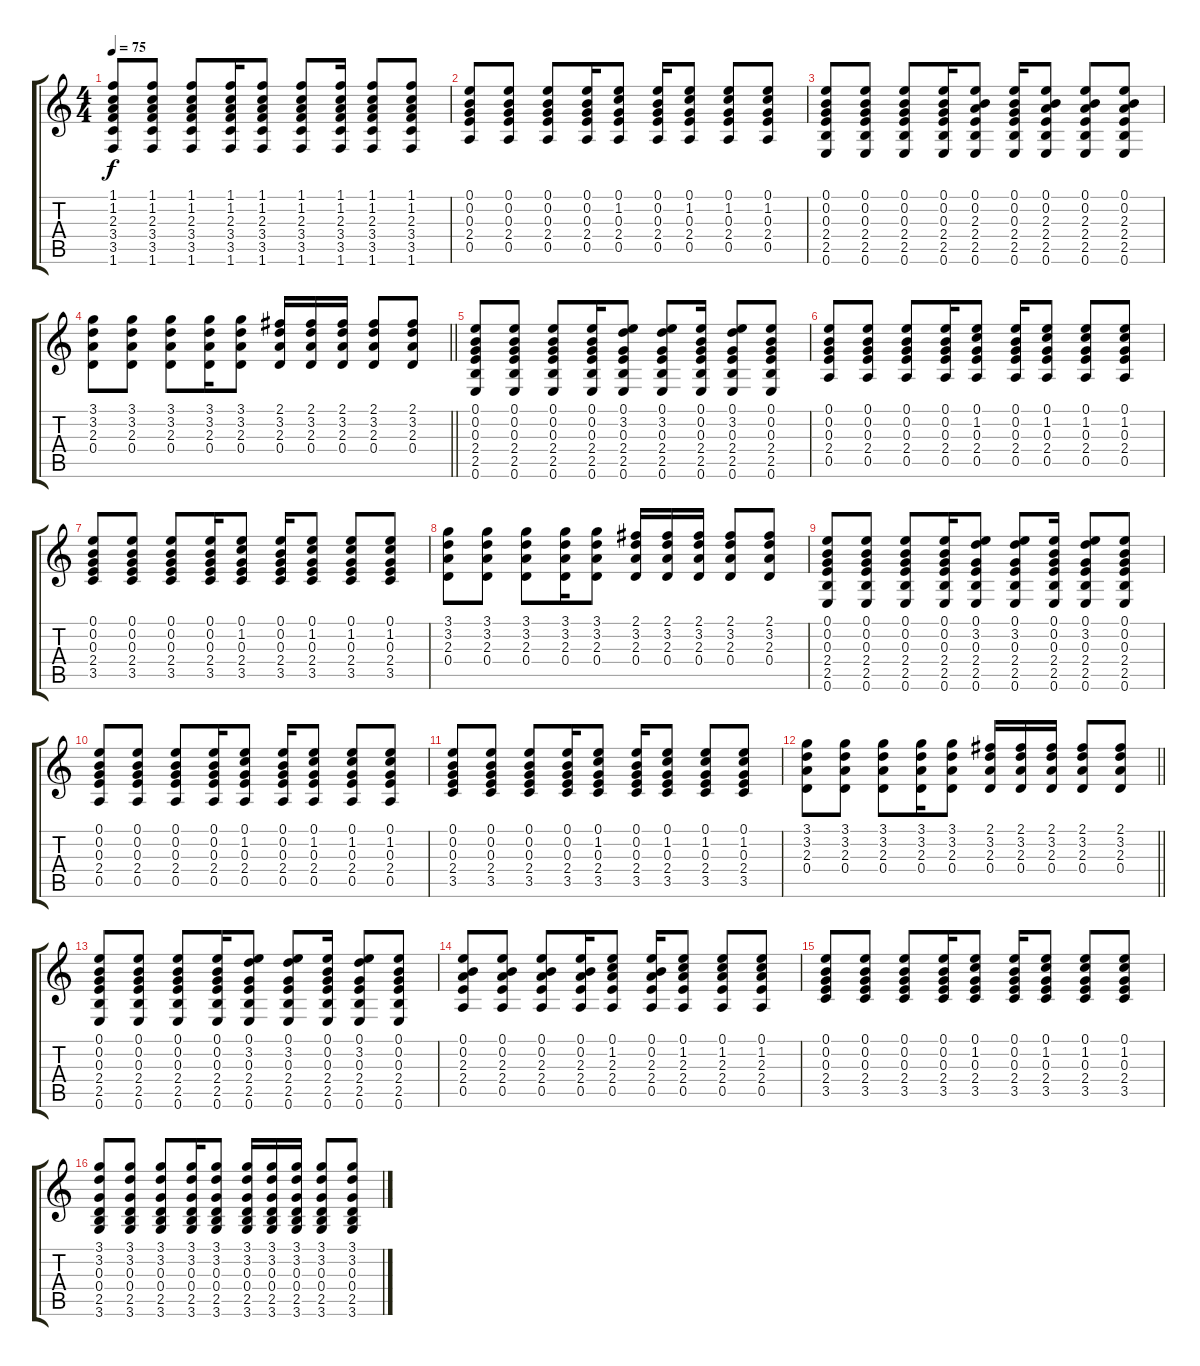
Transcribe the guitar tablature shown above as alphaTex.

\track "" {instrument acousticguitarnylon}
\staff {score tabs}
\tuning (E4 B3 G3 D3 A2 E2) {hide}
\ts (4 4)
\tempo 75
\clef g2
\ks c
(1.1 1.2 2.3 3.4 3.5 1.6).8{dy f} (1.1 1.2 2.3 3.4 3.5 1.6).8 (1.1 1.2 2.3 3.4 3.5 1.6).8 (1.1 1.2 2.3 3.4 3.5 1.6).16 (1.1 1.2 2.3 3.4 3.5 1.6).8 (1.1 1.2 2.3 3.4 3.5 1.6).8 (1.1 1.2 2.3 3.4 3.5 1.6).16 (1.1 1.2 2.3 3.4 3.5 1.6).8 (1.1 1.2 2.3 3.4 3.5 1.6).8 |
(0.1 0.2 0.3 2.4 0.5).8 (0.1 0.2 0.3 2.4 0.5).8 (0.1 0.2 0.3 2.4 0.5).8 (0.1 0.2 0.3 2.4 0.5).16 (0.1 1.2 0.3 2.4 0.5).8 (0.1 0.2 0.3 2.4 0.5).16 (0.1 1.2 0.3 2.4 0.5).8 (0.1 1.2 0.3 2.4 0.5).8 (0.1 1.2 0.3 2.4 0.5).8 |
(0.1 0.2 0.3 2.4 2.5 0.6).8 (0.1 0.2 0.3 2.4 2.5 0.6).8 (0.1 0.2 0.3 2.4 2.5 0.6).8 (0.1 0.2 0.3 2.4 2.5 0.6).16 (0.1 0.2 2.3 2.4 2.5 0.6).8 (0.1 0.2 0.3 2.4 2.5 0.6).16 (0.1 0.2 2.3 2.4 2.5 0.6).8 (0.1 0.2 2.3 2.4 2.5 0.6).8 (0.1 0.2 2.3 2.4 2.5 0.6).8 |
\barLineRight lightlight
(3.1 3.2 2.3 0.4).8 (3.1 3.2 2.3 0.4).8 (3.1 3.2 2.3 0.4).8 (3.1 3.2 2.3 0.4).16 (3.1 3.2 2.3 0.4).8 (2.1 3.2 2.3 0.4).16 (2.1 3.2 2.3 0.4).16 (2.1 3.2 2.3 0.4).16 (2.1 3.2 2.3 0.4).8 (2.1 3.2 2.3 0.4).8 |
\section ("" "")
(0.1 0.2 0.3 2.4 2.5 0.6).8 (0.1 0.2 0.3 2.4 2.5 0.6).8 (0.1 0.2 0.3 2.4 2.5 0.6).8 (0.1 0.2 0.3 2.4 2.5 0.6).16 (0.1 3.2 0.3 2.4 2.5 0.6).8 (0.1 3.2 0.3 2.4 2.5 0.6).8 (0.1 0.2 0.3 2.4 2.5 0.6).16 (0.1 3.2 0.3 2.4 2.5 0.6).8 (0.1 0.2 0.3 2.4 2.5 0.6).8 |
(0.1 0.2 0.3 2.4 0.5).8 (0.1 0.2 0.3 2.4 0.5).8 (0.1 0.2 0.3 2.4 0.5).8 (0.1 0.2 0.3 2.4 0.5).16 (0.1 1.2 0.3 2.4 0.5).8 (0.1 0.2 0.3 2.4 0.5).16 (0.1 1.2 0.3 2.4 0.5).8 (0.1 1.2 0.3 2.4 0.5).8 (0.1 1.2 0.3 2.4 0.5).8 |
(0.1 0.2 0.3 2.4 3.5).8 (0.1 0.2 0.3 2.4 3.5).8 (0.1 0.2 0.3 2.4 3.5).8 (0.1 0.2 0.3 2.4 3.5).16 (0.1 1.2 0.3 2.4 3.5).8 (0.1 0.2 0.3 2.4 3.5).16 (0.1 1.2 0.3 2.4 3.5).8 (0.1 1.2 0.3 2.4 3.5).8 (0.1 1.2 0.3 2.4 3.5).8 |
(3.1 3.2 2.3 0.4).8 (3.1 3.2 2.3 0.4).8 (3.1 3.2 2.3 0.4).8 (3.1 3.2 2.3 0.4).16 (3.1 3.2 2.3 0.4).8 (2.1 3.2 2.3 0.4).16 (2.1 3.2 2.3 0.4).16 (2.1 3.2 2.3 0.4).16 (2.1 3.2 2.3 0.4).8 (2.1 3.2 2.3 0.4).8 |
(0.1 0.2 0.3 2.4 2.5 0.6).8 (0.1 0.2 0.3 2.4 2.5 0.6).8 (0.1 0.2 0.3 2.4 2.5 0.6).8 (0.1 0.2 0.3 2.4 2.5 0.6).16 (0.1 3.2 0.3 2.4 2.5 0.6).8 (0.1 3.2 0.3 2.4 2.5 0.6).8 (0.1 0.2 0.3 2.4 2.5 0.6).16 (0.1 3.2 0.3 2.4 2.5 0.6).8 (0.1 0.2 0.3 2.4 2.5 0.6).8 |
(0.1 0.2 0.3 2.4 0.5).8 (0.1 0.2 0.3 2.4 0.5).8 (0.1 0.2 0.3 2.4 0.5).8 (0.1 0.2 0.3 2.4 0.5).16 (0.1 1.2 0.3 2.4 0.5).8 (0.1 0.2 0.3 2.4 0.5).16 (0.1 1.2 0.3 2.4 0.5).8 (0.1 1.2 0.3 2.4 0.5).8 (0.1 1.2 0.3 2.4 0.5).8 |
(0.1 0.2 0.3 2.4 3.5).8 (0.1 0.2 0.3 2.4 3.5).8 (0.1 0.2 0.3 2.4 3.5).8 (0.1 0.2 0.3 2.4 3.5).16 (0.1 1.2 0.3 2.4 3.5).8 (0.1 0.2 0.3 2.4 3.5).16 (0.1 1.2 0.3 2.4 3.5).8 (0.1 1.2 0.3 2.4 3.5).8 (0.1 1.2 0.3 2.4 3.5).8 |
\barLineRight lightlight
(3.1 3.2 2.3 0.4).8 (3.1 3.2 2.3 0.4).8 (3.1 3.2 2.3 0.4).8 (3.1 3.2 2.3 0.4).16 (3.1 3.2 2.3 0.4).8 (2.1 3.2 2.3 0.4).16 (2.1 3.2 2.3 0.4).16 (2.1 3.2 2.3 0.4).16 (2.1 3.2 2.3 0.4).8 (2.1 3.2 2.3 0.4).8 |
\section ("" "")
(0.1 0.2 0.3 2.4 2.5 0.6).8 (0.1 0.2 0.3 2.4 2.5 0.6).8 (0.1 0.2 0.3 2.4 2.5 0.6).8 (0.1 0.2 0.3 2.4 2.5 0.6).16 (0.1 3.2 0.3 2.4 2.5 0.6).8 (0.1 3.2 0.3 2.4 2.5 0.6).8 (0.1 0.2 0.3 2.4 2.5 0.6).16 (0.1 3.2 0.3 2.4 2.5 0.6).8 (0.1 0.2 0.3 2.4 2.5 0.6).8 |
(0.1 0.2 2.3 2.4 0.5).8 (0.1 0.2 2.3 2.4 0.5).8 (0.1 0.2 2.3 2.4 0.5).8 (0.1 0.2 2.3 2.4 0.5).16 (0.1 1.2 2.3 2.4 0.5).8 (0.1 0.2 2.3 2.4 0.5).16 (0.1 1.2 2.3 2.4 0.5).8 (0.1 1.2 2.3 2.4 0.5).8 (0.1 1.2 2.3 2.4 0.5).8 |
(0.1 0.2 0.3 2.4 3.5).8 (0.1 0.2 0.3 2.4 3.5).8 (0.1 0.2 0.3 2.4 3.5).8 (0.1 0.2 0.3 2.4 3.5).16 (0.1 1.2 0.3 2.4 3.5).8 (0.1 0.2 0.3 2.4 3.5).16 (0.1 1.2 0.3 2.4 3.5).8 (0.1 1.2 0.3 2.4 3.5).8 (0.1 1.2 0.3 2.4 3.5).8 |
(3.1 3.2 0.3 0.4 2.5 3.6).8 (3.1 3.2 0.3 0.4 2.5 3.6).8 (3.1 3.2 0.3 0.4 2.5 3.6).8 (3.1 3.2 0.3 0.4 2.5 3.6).16 (3.1 3.2 0.3 0.4 2.5 3.6).8 (3.1 3.2 0.3 0.4 2.5 3.6).16 (3.1 3.2 0.3 0.4 2.5 3.6).16 (3.1 3.2 0.3 0.4 2.5 3.6).16 (3.1 3.2 0.3 0.4 2.5 3.6).8 (3.1 3.2 0.3 0.4 2.5 3.6).8
